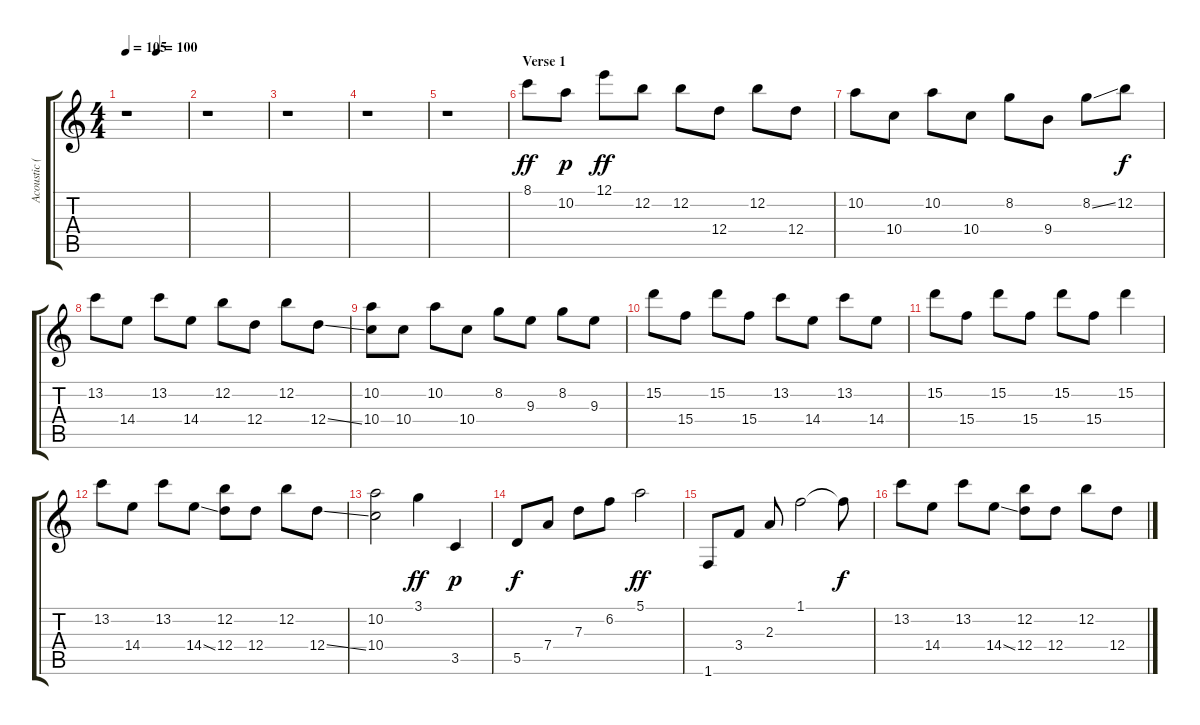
\track ("Acoustic (Lead)" "Acoustic (") {instrument acousticguitarsteel}
\staff {score tabs}
\tuning (E4 B3 G3 D3 A2 E2) {hide}
\ts (4 4)
\tempo 105
\tempo (100 0.5)
\tempo 105
\clef g2
\ks c
r.1{dy ff instrument acousticguitarsteel} |
r.1 |
r.1 |
r.1 |
r.1 |
\section ("" "Verse 1")
8.1.8 10.2.8{dy p} 12.1.8{dy ff} 12.2.8 12.2.8 12.4.8 12.2.8 12.4.8 |
10.2.8 10.4.8 10.2.8 10.4.8 8.2.8 9.4.8 8.2{ss}.8 12.2.8{dy f} |
13.2.8 14.4.8 13.2.8 14.4.8 12.2.8 12.4.8 12.2.8 12.4{ss}.8 |
(10.2 10.4).8 10.4.8 10.2.8 10.4.8 8.2.8 9.3.8 8.2.8 9.3.8 |
15.2.8 15.4.8 15.2.8 15.4.8 13.2.8 14.4.8 13.2.8 14.4.8 |
15.2.8 15.4.8 15.2.8 15.4.8 15.2.8 15.4.8 15.2.4 |
13.2.8 14.4.8 13.2.8 14.4{ss}.8 (12.2 12.4).8 12.4.8 12.2.8 12.4{ss}.8 |
(10.2 10.4).2 3.1.4{dy ff} 3.5.4{dy p} |
5.5.8{dy f} 7.4.8 7.3.8 6.2.8 5.1.2{dy ff} |
1.6.8 3.4.8 2.3.8 1.1.2 1.1{t}.8{dy f} |
13.2.8 14.4.8 13.2.8 14.4{ss}.8 (12.2 12.4).8 12.4.8 12.2.8 12.4.8
